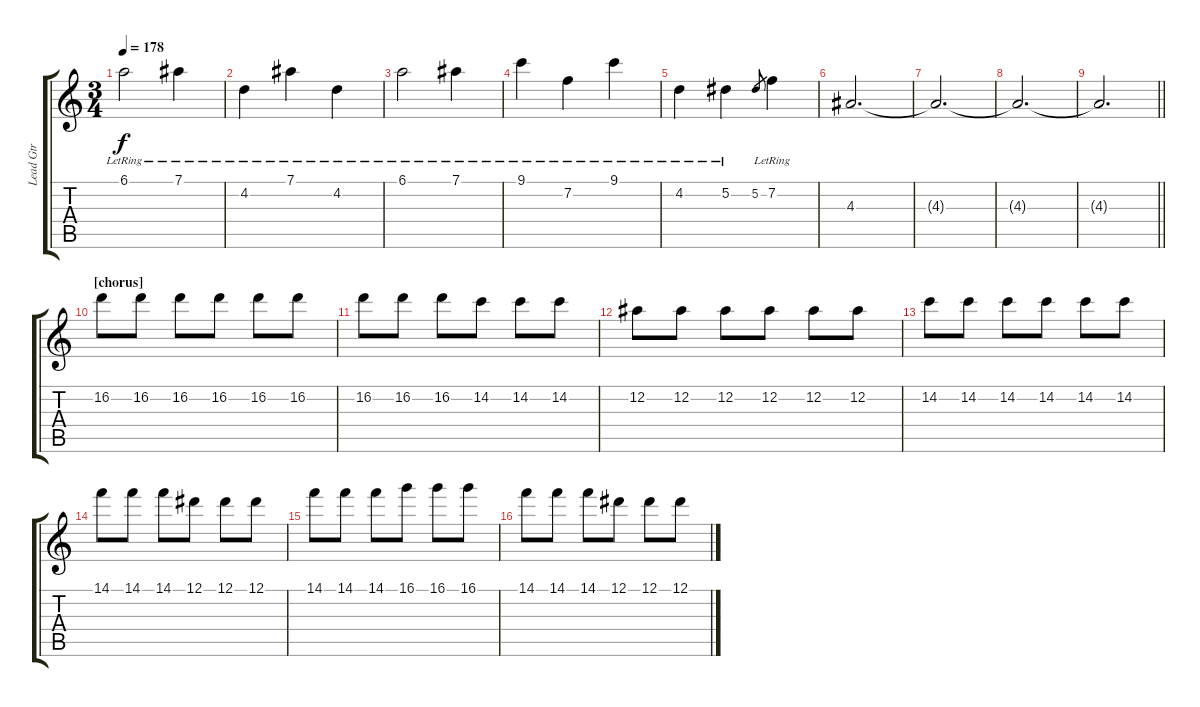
\track ("Lead Gtr" "Lead Gtr") {instrument overdrivenguitar}
\staff {score tabs}
\tuning (Eb4 Bb3 Gb3 Db3 Ab2 Eb2) {hide}
\ts (3 4)
\tempo 178
\clef g2
\ks c
6.1{lr}.2{dy f} 7.1{lr}.4 |
4.2{lr}.4 7.1{lr}.4 4.2{lr}.4 |
6.1{lr}.2 7.1{lr}.4 |
9.1{lr}.4 7.2{lr}.4 9.1{lr}.4 |
4.2{lr}.4 5.2{lr}.4 5.2.8{gr} 7.2{lr}.4 |
4.3.2{d} |
4.3{t}.2{d} |
4.3{t}.2{d} |
\barLineRight lightlight
4.3{t}.2{d} |
\section ("" "[chorus]")
16.2.8 16.2.8 16.2.8 16.2.8 16.2.8 16.2.8 |
16.2.8 16.2.8 16.2.8 14.2.8 14.2.8 14.2.8 |
12.2.8 12.2.8 12.2.8 12.2.8 12.2.8 12.2.8 |
14.2.8 14.2.8 14.2.8 14.2.8 14.2.8 14.2.8 |
14.1.8 14.1.8 14.1.8 12.1.8 12.1.8 12.1.8 |
14.1.8 14.1.8 14.1.8 16.1.8 16.1.8 16.1.8 |
14.1.8 14.1.8 14.1.8 12.1.8 12.1.8 12.1.8
